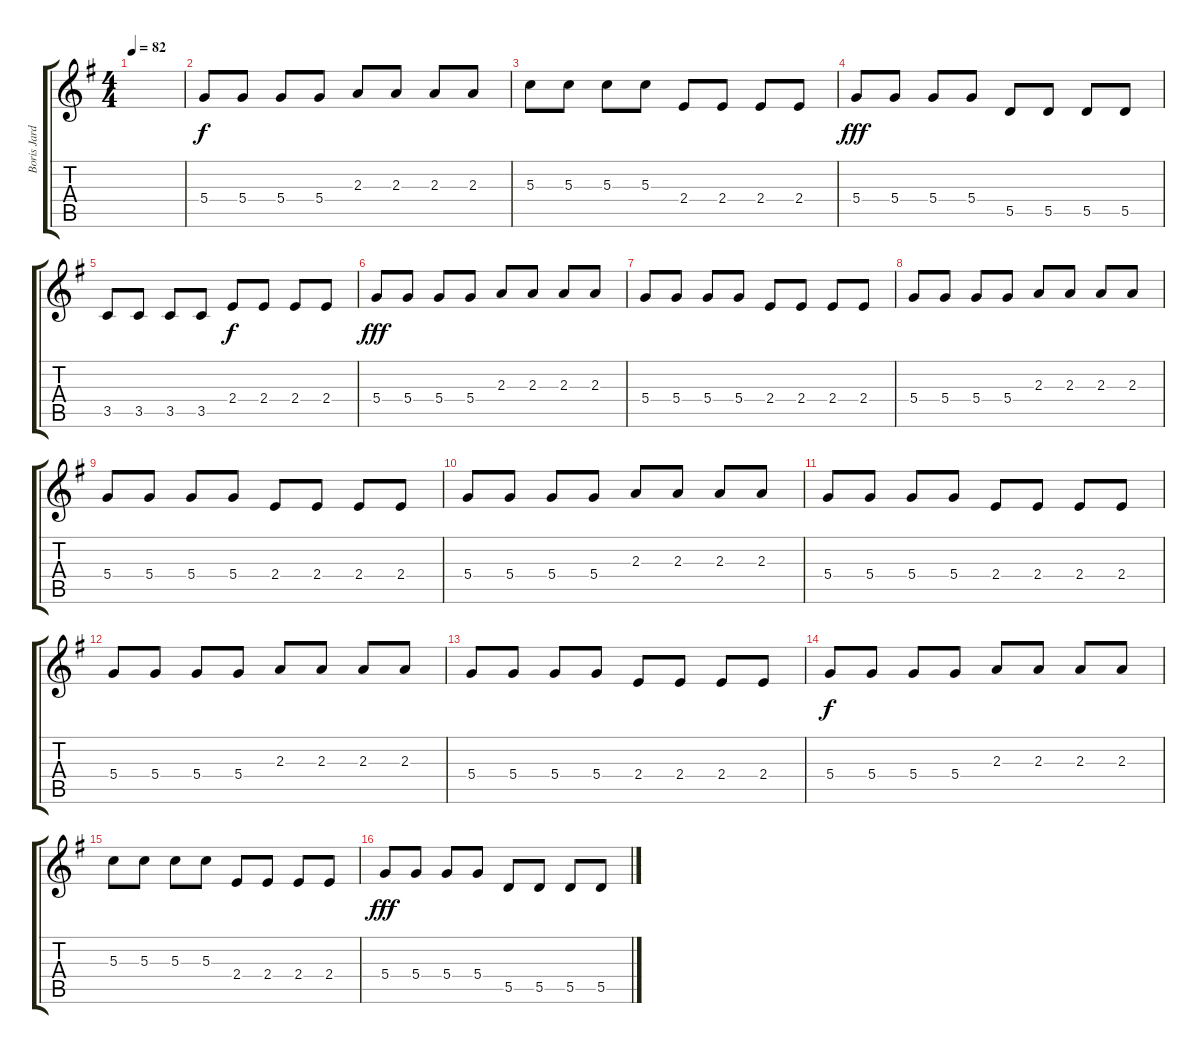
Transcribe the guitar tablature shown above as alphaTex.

\track ("Boris Jardel (guitare)" "Boris Jard") {instrument overdrivenguitar}
\staff {score tabs}
\tuning (E4 B3 G3 D3 A2 E2) {hide}
\ts (4 4)
\tempo 82
\clef g2
\ks g
|
5.4.8 5.4.8 5.4.8 5.4.8 2.3.8 2.3.8 2.3.8 2.3.8 |
5.3.8 5.3.8 5.3.8 5.3.8 2.4.8 2.4.8 2.4.8 2.4.8 |
5.4.8{dy fff} 5.4.8 5.4.8 5.4.8 5.5.8 5.5.8 5.5.8 5.5.8 |
3.5.8 3.5.8 3.5.8 3.5.8 2.4.8{dy f} 2.4.8 2.4.8 2.4.8 |
5.4.8{dy fff volume 10} 5.4.8 5.4.8 5.4.8 2.3.8 2.3.8 2.3.8 2.3.8 |
5.4.8 5.4.8 5.4.8 5.4.8 2.4.8 2.4.8 2.4.8 2.4.8 |
5.4.8 5.4.8 5.4.8 5.4.8 2.3.8 2.3.8 2.3.8 2.3.8 |
5.4.8 5.4.8 5.4.8 5.4.8 2.4.8 2.4.8 2.4.8 2.4.8 |
5.4.8 5.4.8 5.4.8 5.4.8 2.3.8 2.3.8 2.3.8 2.3.8 |
5.4.8 5.4.8 5.4.8 5.4.8 2.4.8 2.4.8 2.4.8 2.4.8 |
5.4.8 5.4.8 5.4.8 5.4.8 2.3.8 2.3.8 2.3.8 2.3.8 |
5.4.8 5.4.8 5.4.8 5.4.8 2.4.8 2.4.8 2.4.8 2.4.8 |
5.4.8{dy f volume 16} 5.4.8 5.4.8 5.4.8 2.3.8 2.3.8 2.3.8 2.3.8 |
5.3.8 5.3.8 5.3.8 5.3.8 2.4.8 2.4.8 2.4.8 2.4.8 |
5.4.8{dy fff} 5.4.8 5.4.8 5.4.8 5.5.8 5.5.8 5.5.8 5.5.8
